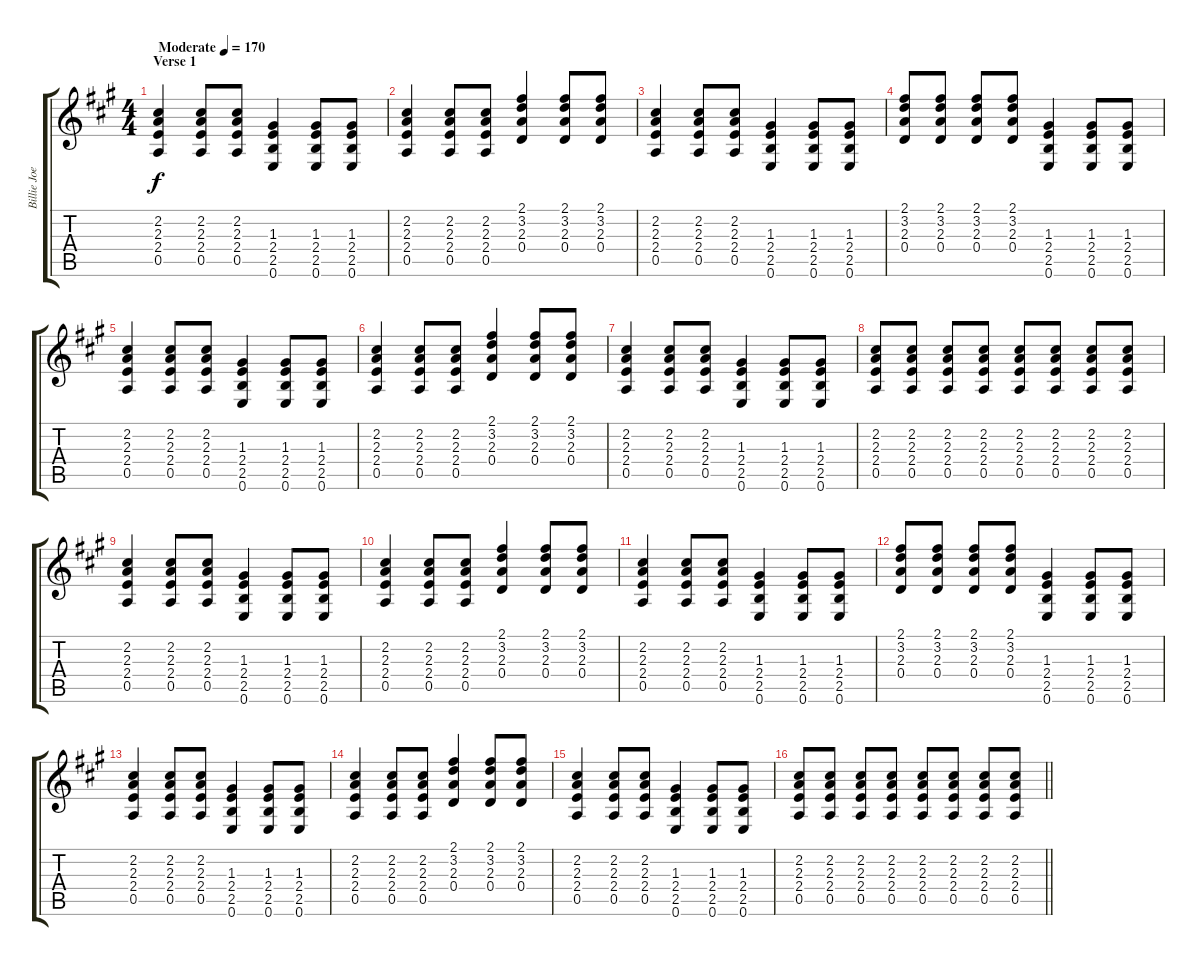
\track ("Billie Joe Armstrong" "Billie Joe") {instrument distortionguitar}
\staff {score tabs}
\tuning (E4 B3 G3 D3 A2 E2) {hide}
\ts (4 4)
\section ("" "Verse 1")
\tempo (170 "Moderate")
\clef g2
\ks a
(2.2 2.3 2.4 0.5).4{dy f instrument distortionguitar} (2.2 2.3 2.4 0.5).8 (2.2 2.3 2.4 0.5).8 (1.3 2.4 2.5 0.6).4 (1.3 2.4 2.5 0.6).8 (1.3 2.4 2.5 0.6).8 |
(2.2 2.3 2.4 0.5).4 (2.2 2.3 2.4 0.5).8 (2.2 2.3 2.4 0.5).8 (2.1 3.2 2.3 0.4).4 (2.1 3.2 2.3 0.4).8 (2.1 3.2 2.3 0.4).8 |
(2.2 2.3 2.4 0.5).4 (2.2 2.3 2.4 0.5).8 (2.2 2.3 2.4 0.5).8 (1.3 2.4 2.5 0.6).4 (1.3 2.4 2.5 0.6).8 (1.3 2.4 2.5 0.6).8 |
(2.1 3.2 2.3 0.4).8 (2.1 3.2 2.3 0.4).8 (2.1 3.2 2.3 0.4).8 (2.1 3.2 2.3 0.4).8 (1.3 2.4 2.5 0.6).4 (1.3 2.4 2.5 0.6).8 (1.3 2.4 2.5 0.6).8 |
(2.2 2.3 2.4 0.5).4 (2.2 2.3 2.4 0.5).8 (2.2 2.3 2.4 0.5).8 (1.3 2.4 2.5 0.6).4 (1.3 2.4 2.5 0.6).8 (1.3 2.4 2.5 0.6).8 |
(2.2 2.3 2.4 0.5).4 (2.2 2.3 2.4 0.5).8 (2.2 2.3 2.4 0.5).8 (2.1 3.2 2.3 0.4).4 (2.1 3.2 2.3 0.4).8 (2.1 3.2 2.3 0.4).8 |
(2.2 2.3 2.4 0.5).4 (2.2 2.3 2.4 0.5).8 (2.2 2.3 2.4 0.5).8 (1.3 2.4 2.5 0.6).4 (1.3 2.4 2.5 0.6).8 (1.3 2.4 2.5 0.6).8 |
(2.2 2.3 2.4 0.5).8 (2.2 2.3 2.4 0.5).8 (2.2 2.3 2.4 0.5).8 (2.2 2.3 2.4 0.5).8 (2.2 2.3 2.4 0.5).8 (2.2 2.3 2.4 0.5).8 (2.2 2.3 2.4 0.5).8 (2.2 2.3 2.4 0.5).8 |
(2.2 2.3 2.4 0.5).4 (2.2 2.3 2.4 0.5).8 (2.2 2.3 2.4 0.5).8 (1.3 2.4 2.5 0.6).4 (1.3 2.4 2.5 0.6).8 (1.3 2.4 2.5 0.6).8 |
(2.2 2.3 2.4 0.5).4 (2.2 2.3 2.4 0.5).8 (2.2 2.3 2.4 0.5).8 (2.1 3.2 2.3 0.4).4 (2.1 3.2 2.3 0.4).8 (2.1 3.2 2.3 0.4).8 |
(2.2 2.3 2.4 0.5).4 (2.2 2.3 2.4 0.5).8 (2.2 2.3 2.4 0.5).8 (1.3 2.4 2.5 0.6).4 (1.3 2.4 2.5 0.6).8 (1.3 2.4 2.5 0.6).8 |
(2.1 3.2 2.3 0.4).8 (2.1 3.2 2.3 0.4).8 (2.1 3.2 2.3 0.4).8 (2.1 3.2 2.3 0.4).8 (1.3 2.4 2.5 0.6).4 (1.3 2.4 2.5 0.6).8 (1.3 2.4 2.5 0.6).8 |
(2.2 2.3 2.4 0.5).4 (2.2 2.3 2.4 0.5).8 (2.2 2.3 2.4 0.5).8 (1.3 2.4 2.5 0.6).4 (1.3 2.4 2.5 0.6).8 (1.3 2.4 2.5 0.6).8 |
(2.2 2.3 2.4 0.5).4 (2.2 2.3 2.4 0.5).8 (2.2 2.3 2.4 0.5).8 (2.1 3.2 2.3 0.4).4 (2.1 3.2 2.3 0.4).8 (2.1 3.2 2.3 0.4).8 |
(2.2 2.3 2.4 0.5).4 (2.2 2.3 2.4 0.5).8 (2.2 2.3 2.4 0.5).8 (1.3 2.4 2.5 0.6).4 (1.3 2.4 2.5 0.6).8 (1.3 2.4 2.5 0.6).8 |
\barLineRight lightlight
(2.2 2.3 2.4 0.5).8 (2.2 2.3 2.4 0.5).8 (2.2 2.3 2.4 0.5).8 (2.2 2.3 2.4 0.5).8 (2.2 2.3 2.4 0.5).8 (2.2 2.3 2.4 0.5).8 (2.2 2.3 2.4 0.5).8 (2.2 2.3 2.4 0.5).8
